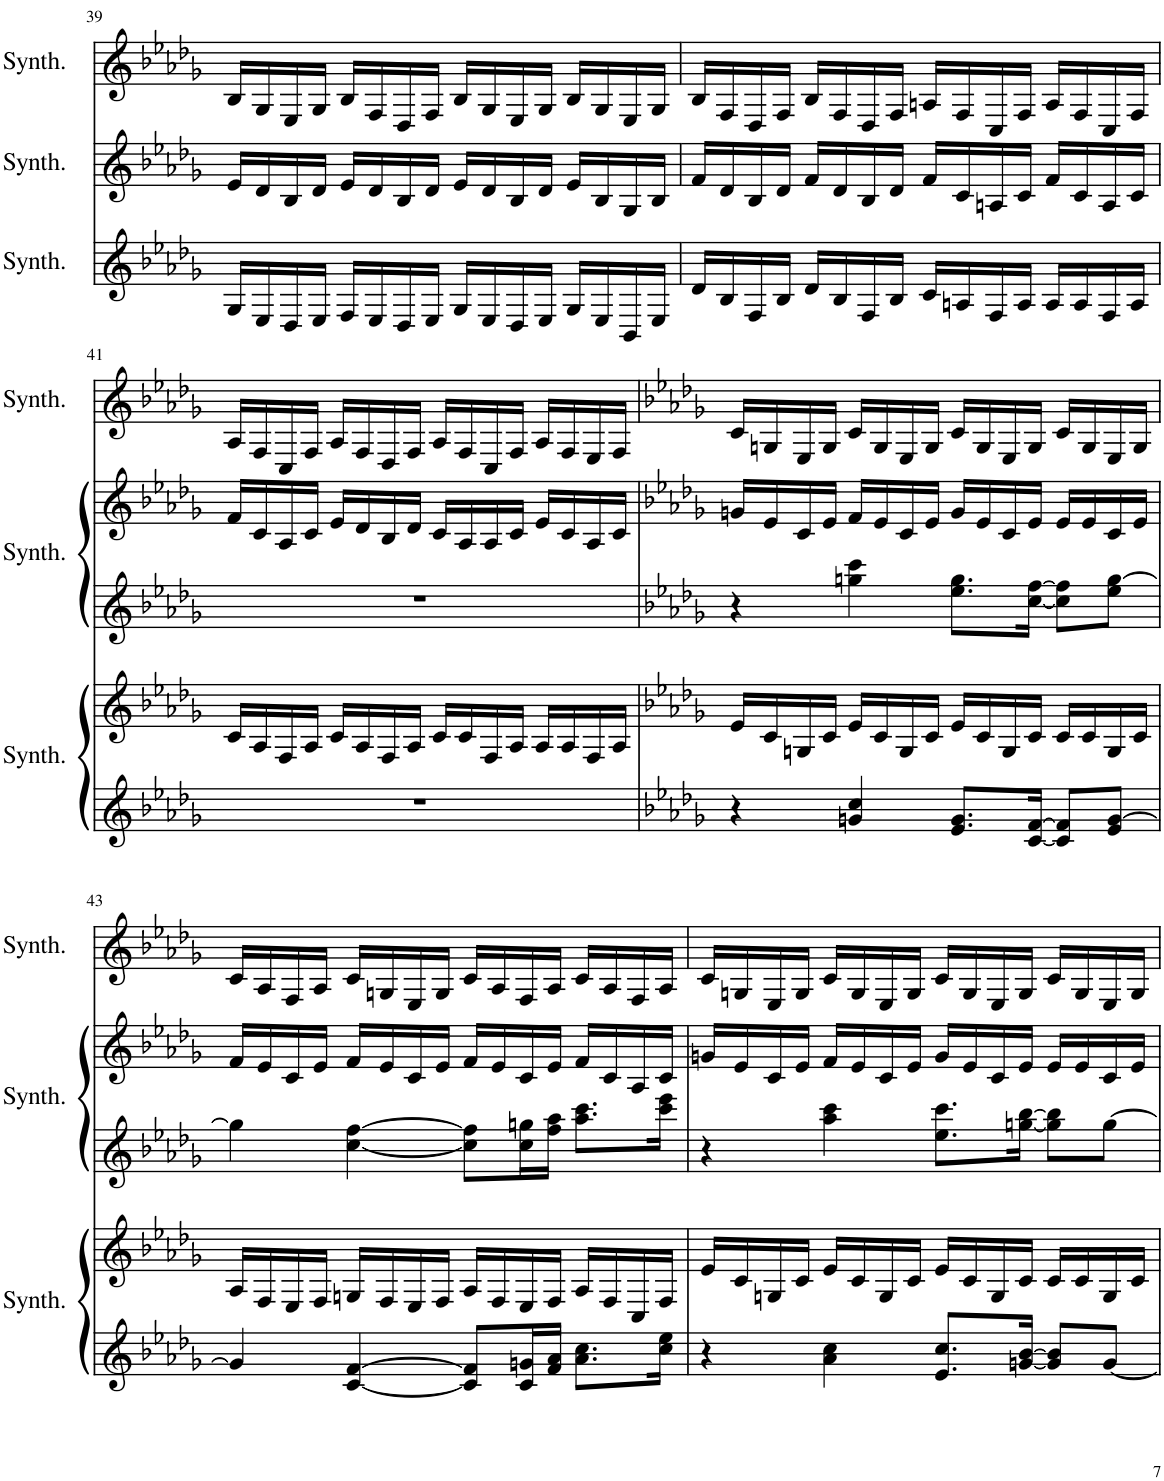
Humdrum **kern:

**kern	**kern	**kern	**kern	**kern
*part3	*part3	*part2	*part2	*part1
*staff5	*staff4	*staff3	*staff2	*staff1
*I"Square Synthesizer	*	*I"Square Synthesizer	*	*I"Square Synthesizer
*I'Synth.	*	*I'Synth.	*	*I'Synth.
!!LO:PB:g=z
*clefF4	*clefG2	*clefG2	*clefG2	*clefG2
*k[b-e-a-d-g-]	*k[b-e-a-d-g-]	*k[b-e-a-d-g-]	*k[b-e-a-d-g-]	*k[b-e-a-d-g-]
*M4/4	*M4/4	*M4/4	*M4/4	*M4/4
=39	=39	=39	=39	=39
1r	16G-/LL	1r	16e-/LL	16B-/LL
.	16E-/	.	16d-/	16G-/
.	16D-/	.	16B-/	16E-/
.	16E-/JJ	.	16d-/JJ	16G-/JJ
.	16F/LL	.	16e-/LL	16B-/LL
.	16E-/	.	16d-/	16F/
.	16D-/	.	16B-/	16D-/
.	16E-/JJ	.	16d-/JJ	16F/JJ
.	16G-/LL	.	16e-/LL	16B-/LL
.	16E-/	.	16d-/	16G-/
.	16D-/	.	16B-/	16E-/
.	16E-/JJ	.	16d-/JJ	16G-/JJ
.	16G-/LL	.	16e-/LL	16B-/LL
.	16E-/	.	16B-/	16G-/
.	16BB-/	.	16G-/	16E-/
.	16E-/JJ	.	16B-/JJ	16G-/JJ
=40	=40	=40	=40	=40
1r	16d-/LL	1r	16f/LL	16B-/LL
.	16B-/	.	16d-/	16F/
.	16F/	.	16B-/	16D-/
.	16B-/JJ	.	16d-/JJ	16F/JJ
.	16d-/LL	.	16f/LL	16B-/LL
.	16B-/	.	16d-/	16F/
.	16F/	.	16B-/	16D-/
.	16B-/JJ	.	16d-/JJ	16F/JJ
.	16c/LL	.	16f/LL	16An/LL
.	16An/	.	16c/	16F/
.	16F/	.	16An/	16C/
.	16A/JJ	.	16c/JJ	16F/JJ
.	16A/LL	.	16f/LL	16A/LL
.	16A/	.	16c/	16F/
.	16F/	.	16A/	16C/
.	16A/JJ	.	16c/JJ	16F/JJ
!!LO:LB:g=z
=41	=41	=41	=41	=41
1r	16c/LL	1r	16f/LL	16A-/LL
.	16A-/	.	16c/	16F/
.	16F/	.	16A-/	16C/
.	16A-/JJ	.	16c/JJ	16F/JJ
.	16c/LL	.	16e-/LL	16A-/LL
.	16A-/	.	16d-/	16F/
.	16F/	.	16B-/	16D-/
.	16A-/JJ	.	16d-/JJ	16F/JJ
.	16c/LL	.	16c/LL	16A-/LL
.	16c/	.	16A-/	16F/
.	16F/	.	16A-/	16C/
.	16A-/JJ	.	16c/JJ	16F/JJ
.	16A-/LL	.	16e-/LL	16A-/LL
.	16A-/	.	16c/	16F/
.	16F/	.	16A-/	16E-/
.	16A-/JJ	.	16c/JJ	16F/JJ
=42	=42	=42	=42	=42
*k[b-e-a-d-g-]	*k[b-e-a-d-g-]	*k[b-e-a-d-g-]	*k[b-e-a-d-g-]	*k[b-e-a-d-g-]
4r	16e-/LL	4r	16gn/LL	16c/LL
.	16c/	.	16e-/	16Gn/
.	16Gn/	.	16c/	16E-/
.	16c/JJ	.	16e-/JJ	16G/JJ
4gn/ 4cc/	16e-/LL	4ggn\ 4ccc\	16f/LL	16c/LL
.	16c/	.	16e-/	16G/
.	16G/	.	16c/	16E-/
.	16c/JJ	.	16e-/JJ	16G/JJ
8.e-/ 8.g/L	16e-/LL	8.ee-\ 8.gg\L	16g/LL	16c/LL
.	16c/	.	16e-/	16G/
.	16G/	.	16c/	16E-/
[16c/ [16f/Jk	16c/JJ	[16cc\ [16ff\Jk	16e-/JJ	16G/JJ
8c/] 8f/]L	16c/LL	8cc\] 8ff\]L	16e-/LL	16c/LL
.	16c/	.	16e-/	16G/
8e-/ [8g/J	16G/	8ee-\ [8gg\J	16c/	16E-/
.	16c/JJ	.	16e-/JJ	16G/JJ
!!LO:LB:g=z
=43	=43	=43	=43	=43
4g/]	16A-/LL	4gg\]	16f/LL	16c/LL
.	16F/	.	16e-/	16A-/
.	16E-/	.	16c/	16F/
.	16F/JJ	.	16e-/JJ	16A-/JJ
[4c/ [4f/	16Gn/LL	[4cc\ [4ff\	16f/LL	16c/LL
.	16F/	.	16e-/	16Gn/
.	16E-/	.	16c/	16E-/
.	16F/JJ	.	16e-/JJ	16G/JJ
8c/] 8f/]L	16A-/LL	8cc\] 8ff\]L	16f/LL	16c/LL
.	16F/	.	16e-/	16A-/
16c/ 16gn/L	16E-/	16cc\ 16ggn\L	16c/	16F/
16f/ 16a-/JJ	16F/JJ	16ff\ 16aa-\JJ	16e-/JJ	16A-/JJ
8.a-\ 8.cc\L	16A-/LL	8.aa-\ 8.ccc\L	16f/LL	16c/LL
.	16F/	.	16c/	16A-/
.	16C/	.	16A-/	16F/
16cc\ 16ee-\Jk	16F/JJ	16ccc\ 16eee-\Jk	16c/JJ	16A-/JJ
=44	=44	=44	=44	=44
4r	16e-/LL	4r	16gn/LL	16c/LL
.	16c/	.	16e-/	16Gn/
.	16Gn/	.	16c/	16E-/
.	16c/JJ	.	16e-/JJ	16G/JJ
4a-\ 4cc\	16e-/LL	4aa-\ 4ccc\	16f/LL	16c/LL
.	16c/	.	16e-/	16G/
.	16G/	.	16c/	16E-/
.	16c/JJ	.	16e-/JJ	16G/JJ
8.e-/ 8.cc/L	16e-/LL	8.ee-\ 8.ccc\L	16g/LL	16c/LL
.	16c/	.	16e-/	16G/
.	16G/	.	16c/	16E-/
[16gn/ [16b-/Jk	16c/JJ	[16ggn\ [16bb-\Jk	16e-/JJ	16G/JJ
8g/] 8b-/]L	16c/LL	8gg\] 8bb-\]L	16e-/LL	16c/LL
.	16c/	.	16e-/	16G/
[8g/J	16G/	[8gg\J	16c/	16E-/
.	16c/JJ	.	16e-/JJ	16G/JJ
=	=	=	=	=
*-	*-	*-	*-	*-
